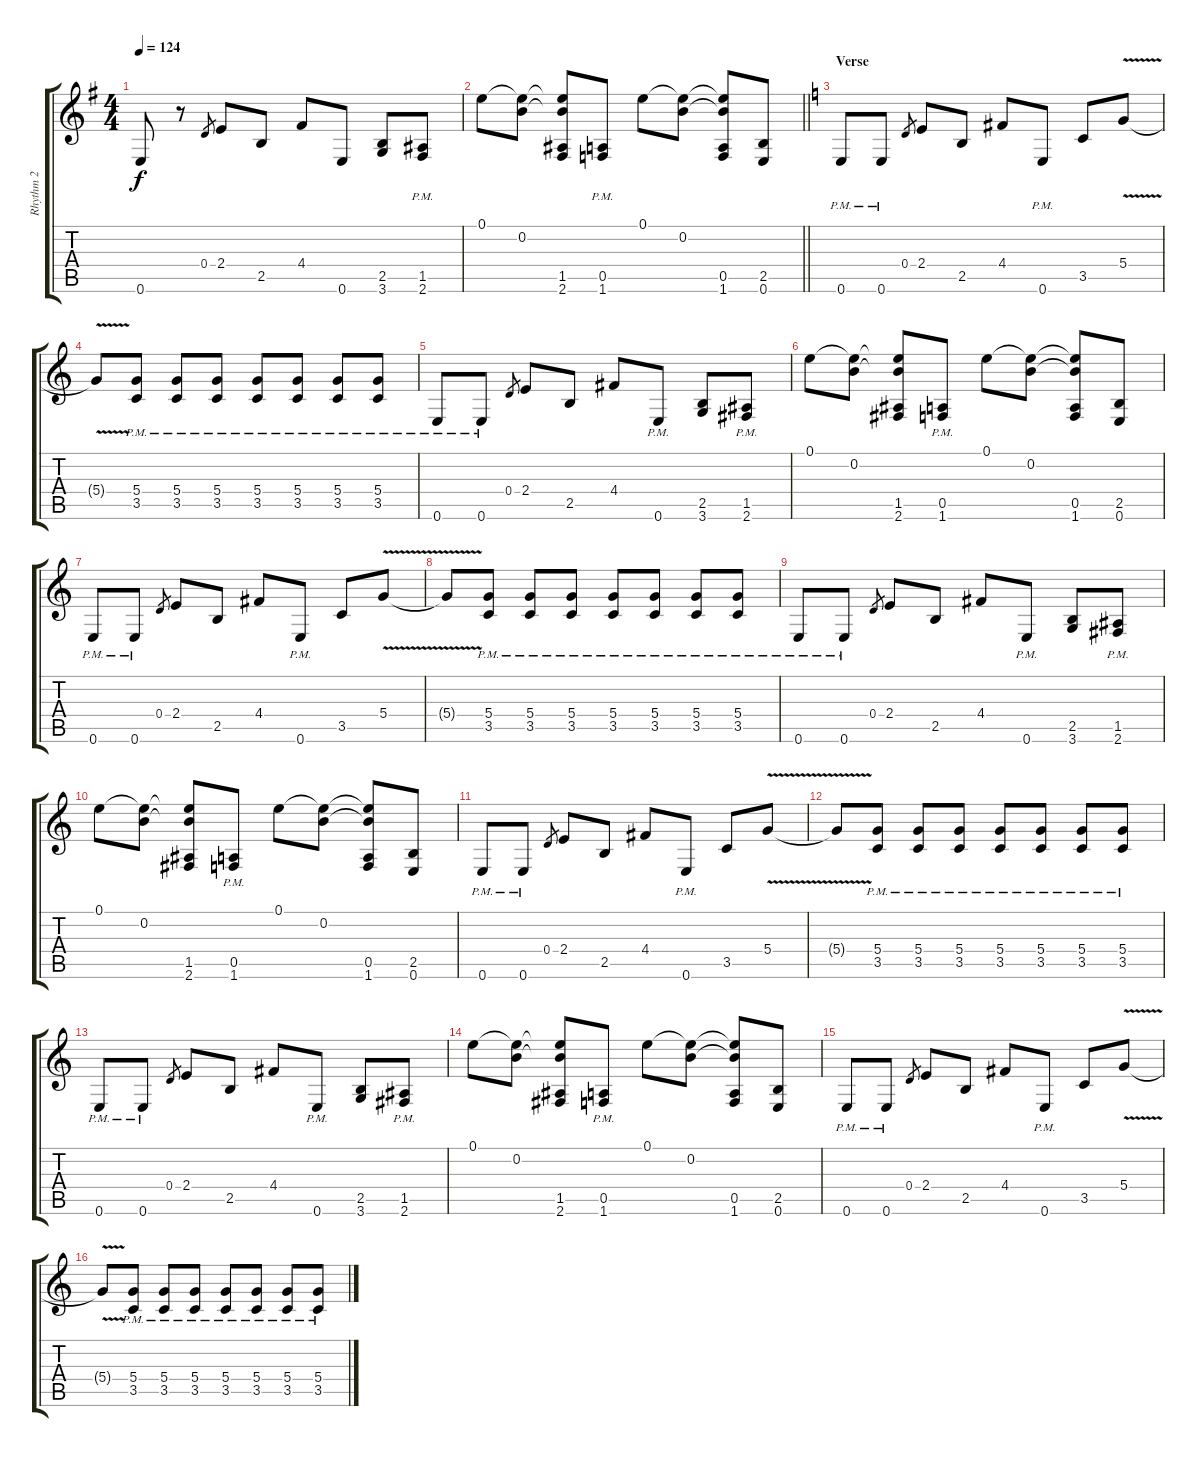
\track ("Rhythm 2" "Rhythm 2") {instrument distortionguitar}
\staff {score tabs}
\tuning (E4 B3 G3 D3 A2 E2) {hide}
\ts (4 4)
\tempo 124
\clef g2
\ks g
0.6.8{dy f} r.8 0.4.8{gr} 2.4.8 2.5.8 4.4.8 0.6.8 (2.5 3.6).8 (1.5{pm} 2.6{pm}).8 |
\barLineRight lightlight
0.1.8 (0.1{t} 0.2).8 (0.1{t} 0.2{t} 1.5 2.6).8 (0.5{pm} 1.6{pm}).8 0.1.8 (0.1{t} 0.2).8 (0.1{t} 0.2{t} 0.5 1.6).8 (2.5 0.6).8 |
\section ("" "Verse")
\ks c
0.6{pm}.8 0.6{pm}.8 0.4.8{gr} 2.4.8 2.5.8 4.4.8 0.6{pm}.8 3.5.8 5.4{v}.8 |
5.4{v t}.8 (5.4{pm} 3.5{pm}).8 (5.4{pm} 3.5{pm}).8 (5.4{pm} 3.5{pm}).8 (5.4{pm} 3.5{pm}).8 (5.4{pm} 3.5{pm}).8 (5.4{pm} 3.5{pm}).8 (5.4{pm} 3.5{pm}).8 |
0.6{pm}.8 0.6{pm}.8 0.4.8{gr} 2.4.8 2.5.8 4.4.8 0.6{pm}.8 (2.5 3.6).8 (1.5{pm} 2.6{pm}).8 |
0.1.8 (0.1{t} 0.2).8 (0.1{t} 0.2{t} 1.5 2.6).8 (0.5{pm} 1.6{pm}).8 0.1.8 (0.1{t} 0.2).8 (0.1{t} 0.2{t} 0.5 1.6).8 (2.5 0.6).8 |
0.6{pm}.8 0.6{pm}.8 0.4.8{gr} 2.4.8 2.5.8 4.4.8 0.6{pm}.8 3.5.8 5.4{v}.8 |
5.4{v t}.8 (5.4{pm} 3.5{pm}).8 (5.4{pm} 3.5{pm}).8 (5.4{pm} 3.5{pm}).8 (5.4{pm} 3.5{pm}).8 (5.4{pm} 3.5{pm}).8 (5.4{pm} 3.5{pm}).8 (5.4{pm} 3.5{pm}).8 |
0.6{pm}.8 0.6{pm}.8 0.4.8{gr} 2.4.8 2.5.8 4.4.8 0.6{pm}.8 (2.5 3.6).8 (1.5{pm} 2.6{pm}).8 |
0.1.8 (0.1{t} 0.2).8 (0.1{t} 0.2{t} 1.5 2.6).8 (0.5{pm} 1.6{pm}).8 0.1.8 (0.1{t} 0.2).8 (0.1{t} 0.2{t} 0.5 1.6).8 (2.5 0.6).8 |
0.6{pm}.8 0.6{pm}.8 0.4.8{gr} 2.4.8 2.5.8 4.4.8 0.6{pm}.8 3.5.8 5.4{v}.8 |
5.4{v t}.8 (5.4{pm} 3.5{pm}).8 (5.4{pm} 3.5{pm}).8 (5.4{pm} 3.5{pm}).8 (5.4{pm} 3.5{pm}).8 (5.4{pm} 3.5{pm}).8 (5.4{pm} 3.5{pm}).8 (5.4{pm} 3.5{pm}).8 |
0.6{pm}.8 0.6{pm}.8 0.4.8{gr} 2.4.8 2.5.8 4.4.8 0.6{pm}.8 (2.5 3.6).8 (1.5{pm} 2.6{pm}).8 |
0.1.8 (0.1{t} 0.2).8 (0.1{t} 0.2{t} 1.5 2.6).8 (0.5{pm} 1.6{pm}).8 0.1.8 (0.1{t} 0.2).8 (0.1{t} 0.2{t} 0.5 1.6).8 (2.5 0.6).8 |
0.6{pm}.8 0.6{pm}.8 0.4.8{gr} 2.4.8 2.5.8 4.4.8 0.6{pm}.8 3.5.8 5.4{v}.8 |
5.4{v t}.8 (5.4{pm} 3.5{pm}).8 (5.4{pm} 3.5{pm}).8 (5.4{pm} 3.5{pm}).8 (5.4{pm} 3.5{pm}).8 (5.4{pm} 3.5{pm}).8 (5.4{pm} 3.5{pm}).8 (5.4{pm} 3.5{pm}).8
